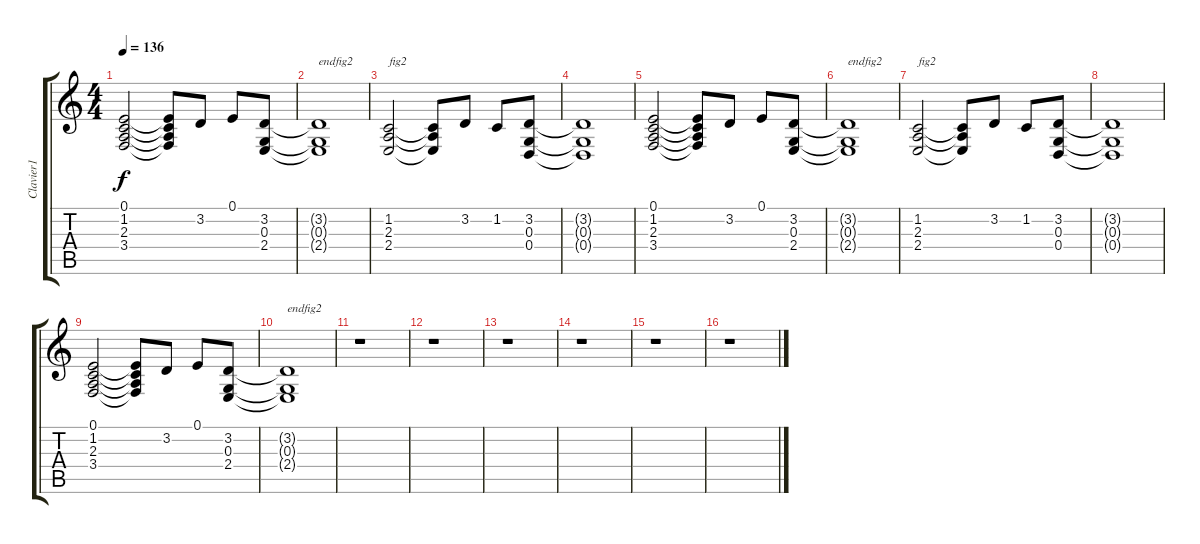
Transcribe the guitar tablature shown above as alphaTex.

\track ("Clavier1" "Clavier1") {instrument drawbarorgan}
\staff {score tabs}
\tuning (E4 B3 G3 D3 A2 E2) {hide}
\ts (4 4)
\tempo 136
\clef g2
\ks c
(0.1 1.2 2.3 3.4).2{dy f} (0.1{t} 1.2{t} 2.3{t} 3.4{t}).8 3.2.8 0.1.8 (3.2 0.3 2.4).8 |
(3.2{t} 0.3{t} 2.4{t}).1{txt "endfig2"} |
(1.2 2.3 2.4).2{txt "fig2"} (1.2{t} 2.3{t} 2.4{t}).8 3.2.8 1.2.8 (3.2 0.3 0.4).8 |
(3.2{t} 0.3{t} 0.4{t}).1 |
(0.1 1.2 2.3 3.4).2 (0.1{t} 1.2{t} 2.3{t} 3.4{t}).8 3.2.8 0.1.8 (3.2 0.3 2.4).8 |
(3.2{t} 0.3{t} 2.4{t}).1{txt "endfig2"} |
(1.2 2.3 2.4).2{txt "fig2"} (1.2{t} 2.3{t} 2.4{t}).8 3.2.8 1.2.8 (3.2 0.3 0.4).8 |
(3.2{t} 0.3{t} 0.4{t}).1 |
(0.1 1.2 2.3 3.4).2 (0.1{t} 1.2{t} 2.3{t} 3.4{t}).8 3.2.8 0.1.8 (3.2 0.3 2.4).8 |
(3.2{t} 0.3{t} 2.4{t}).1{txt "endfig2"} |
r.1 |
r.1 |
r.1 |
r.1 |
r.1 |
r.1
